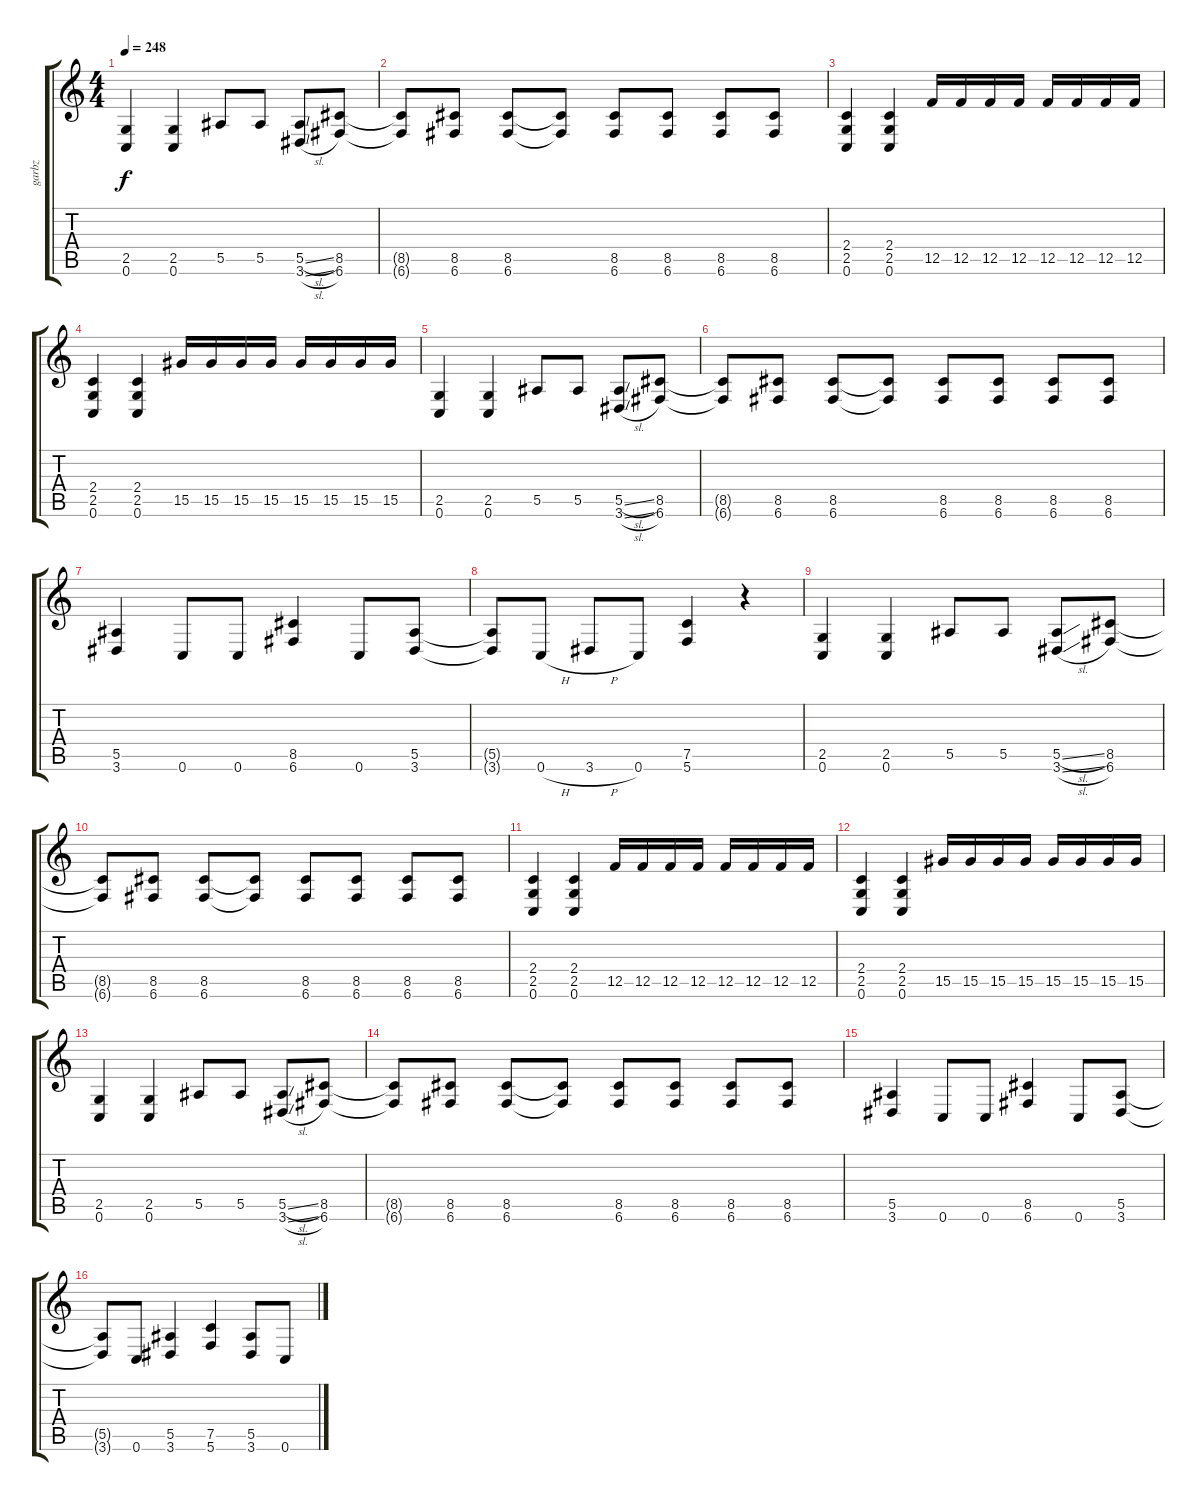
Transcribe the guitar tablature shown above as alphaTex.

\track ("garbz" "garbz") {instrument distortionguitar}
\staff {score tabs}
\tuning (C4 G3 Eb3 Bb2 F2 C2) {hide}
\ts (4 4)
\tempo 248
\clef g2
\ks c
(2.5 0.6).4{dy f} (2.5 0.6).4 5.5.8 5.5.8 (5.5{sl} 3.6{sl}).8 (8.5 6.6).8 |
(8.5{t} 6.6{t}).8 (8.5 6.6).8 (8.5 6.6).8 (8.5{t} 6.6{t}).8 (8.5 6.6).8 (8.5 6.6).8 (8.5 6.6).8 (8.5 6.6).8 |
(2.4 2.5 0.6).4 (2.4 2.5 0.6).4 12.5.16 12.5.16 12.5.16 12.5.16 12.5.16 12.5.16 12.5.16 12.5.16 |
(2.4 2.5 0.6).4 (2.4 2.5 0.6).4 15.5.16 15.5.16 15.5.16 15.5.16 15.5.16 15.5.16 15.5.16 15.5.16 |
(2.5 0.6).4 (2.5 0.6).4 5.5.8 5.5.8 (5.5{sl} 3.6{sl}).8 (8.5 6.6).8 |
(8.5{t} 6.6{t}).8 (8.5 6.6).8 (8.5 6.6).8 (8.5{t} 6.6{t}).8 (8.5 6.6).8 (8.5 6.6).8 (8.5 6.6).8 (8.5 6.6).8 |
(5.5 3.6).4 0.6.8 0.6.8 (8.5 6.6).4 0.6.8 (5.5 3.6).8 |
(5.5{t} 3.6{t}).8 0.6{h}.8 3.6{h}.8 0.6.8 (7.5 5.6).4 r.4 |
(2.5 0.6).4 (2.5 0.6).4 5.5.8 5.5.8 (5.5{sl} 3.6{sl}).8 (8.5 6.6).8 |
(8.5{t} 6.6{t}).8 (8.5 6.6).8 (8.5 6.6).8 (8.5{t} 6.6{t}).8 (8.5 6.6).8 (8.5 6.6).8 (8.5 6.6).8 (8.5 6.6).8 |
(2.4 2.5 0.6).4 (2.4 2.5 0.6).4 12.5.16 12.5.16 12.5.16 12.5.16 12.5.16 12.5.16 12.5.16 12.5.16 |
(2.4 2.5 0.6).4 (2.4 2.5 0.6).4 15.5.16 15.5.16 15.5.16 15.5.16 15.5.16 15.5.16 15.5.16 15.5.16 |
(2.5 0.6).4 (2.5 0.6).4 5.5.8 5.5.8 (5.5{sl} 3.6{sl}).8 (8.5 6.6).8 |
(8.5{t} 6.6{t}).8 (8.5 6.6).8 (8.5 6.6).8 (8.5{t} 6.6{t}).8 (8.5 6.6).8 (8.5 6.6).8 (8.5 6.6).8 (8.5 6.6).8 |
(5.5 3.6).4 0.6.8 0.6.8 (8.5 6.6).4 0.6.8 (5.5 3.6).8 |
(5.5{t} 3.6{t}).8 0.6.8 (5.5 3.6).4 (7.5 5.6).4 (5.5 3.6).8 0.6.8
